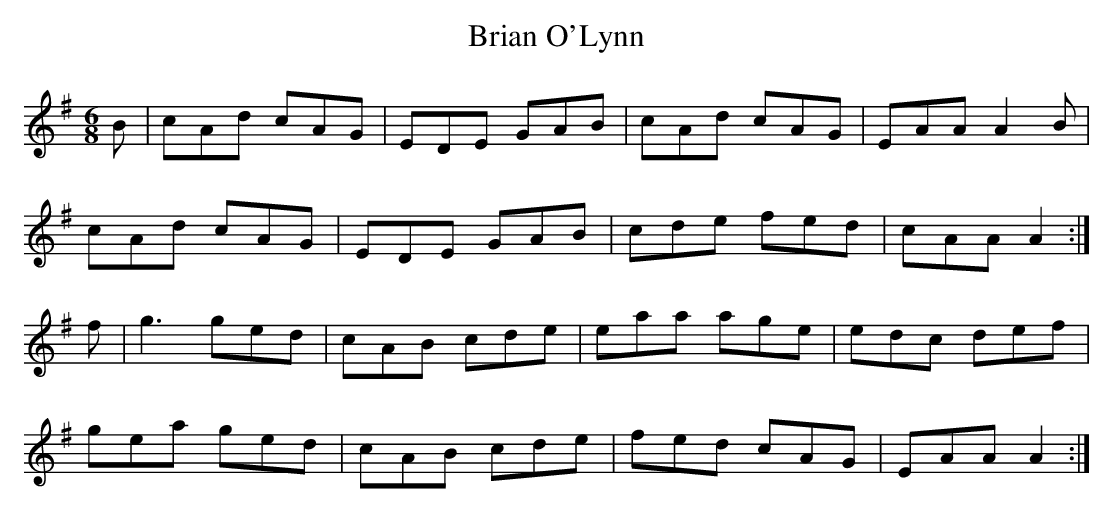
X:1
T:O'Lynn, Brian
M:6/8
L:1/8
K:A Dorian
B|cAd cAG|EDE GAB|cAd cAG|EAA A2B|!
cAd cAG|EDE GAB|cde fed|cAA A2:|!
f|g3 ged|cAB cde|eaa age|edc def|!
gea ged|cAB cde|fed cAG|EAA A2:|!
